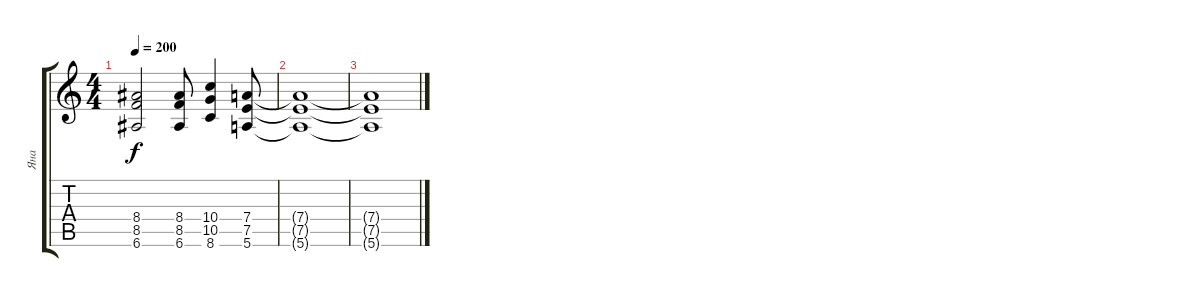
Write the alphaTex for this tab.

\track ("Яна" "Яна") {instrument distortionguitar}
\staff {score tabs}
\tuning (E4 B3 G3 D3 A2 E2) {hide}
\ts (4 4)
\tempo 200
\clef g2
\ks c
(8.4 8.5 6.6).2{dy f} (8.4 8.5 6.6).8 (10.4 10.5 8.6).4 (7.4 7.5 5.6).8 |
(7.4{t} 7.5{t} 5.6{t}).1 |
(7.4{t} 7.5{t} 5.6{t}).1
